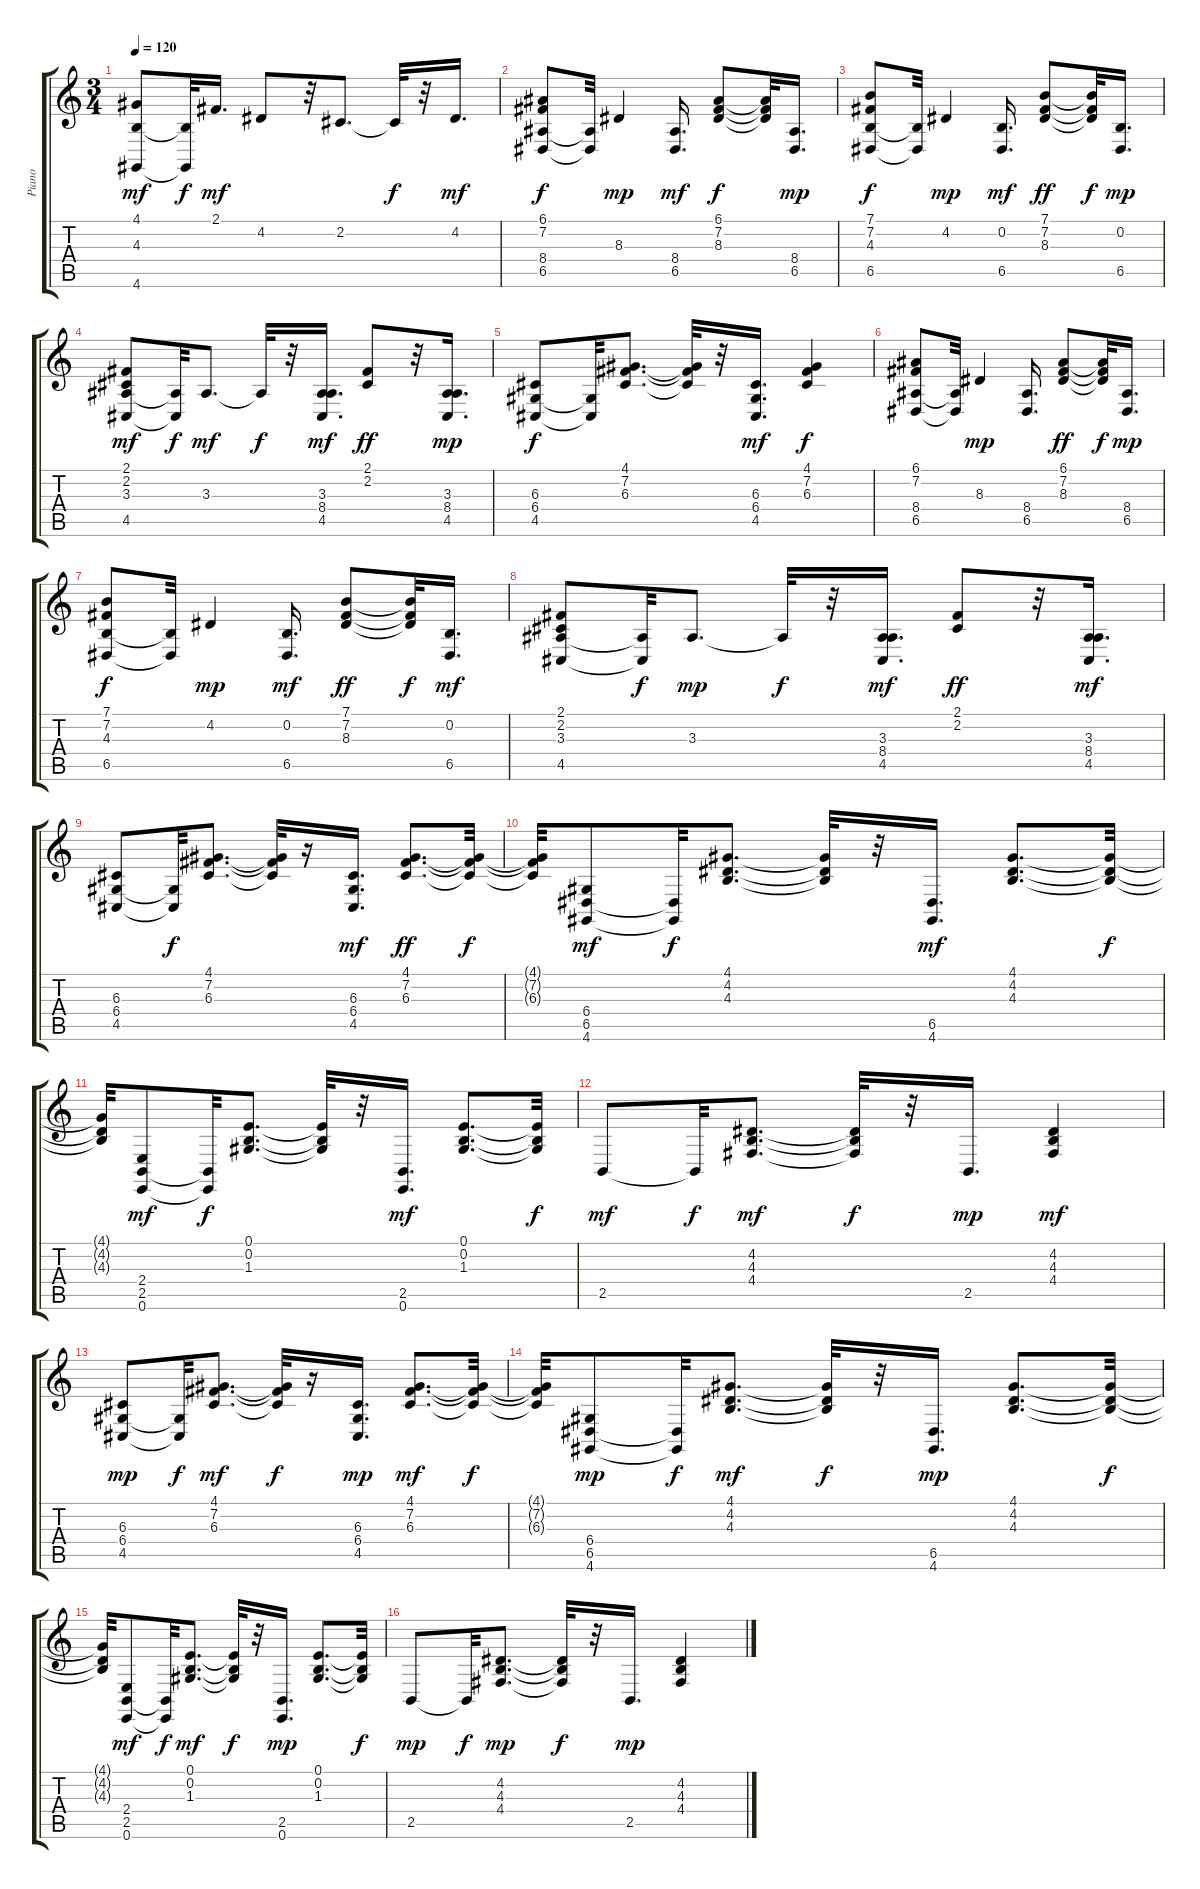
\track ("Piano" "Piano") {instrument acousticgrandpiano}
\staff {score tabs}
\tuning (E4 B3 G3 D3 A2 E2) {hide}
\ts (3 4)
\tempo 120
\clef g2
\ks c
(4.1 4.3 4.6).8{dy mf} (4.3{t} 4.6{t}).32{dy f} 2.1.16{d dy mf} 4.2.8 r.32 2.2.8{d} 2.2{t}.32{dy f} r.32 4.2.16{d dy mf} |
(6.1 7.2 8.4 6.5).8{dy f} (8.4{t} 6.5{t}).32 8.3.4{dy mp} (8.4 6.5).16{d dy mf} (6.1 7.2 8.3).8{dy f} (6.1{t} 7.2{t} 8.3{t}).32 (8.4 6.5).16{d dy mp} |
(7.1 7.2 4.3 6.5).8{dy f} (4.3{t} 6.5{t}).32 4.2.4{dy mp} (0.2 6.5).16{d dy mf} (7.1 7.2 8.3).8{dy ff} (7.1{t} 7.2{t} 8.3{t}).32{dy f} (0.2 6.5).16{d dy mp} |
(2.1 2.2 3.3 4.5).8{dy mf} (3.3{t} 4.5{t}).32{dy f} 3.3.8{d dy mf} 3.3{t}.32{dy f} r.32 (3.3 8.4 4.5).16{d dy mf} (2.1 2.2).8{dy ff} r.32 (3.3 8.4 4.5).16{d dy mp} |
(6.3 6.4 4.5).8{dy f} (6.4{t} 4.5{t}).32 (4.1 7.2 6.3).8{d} (4.1{t} 7.2{t} 6.3{t}).32 r.32 (6.3 6.4 4.5).16{d dy mf} (4.1 7.2 6.3).4{dy f} |
(6.1 7.2 8.4 6.5).8 (8.4{t} 6.5{t}).32 8.3.4{dy mp} (8.4 6.5).16{d} (6.1 7.2 8.3).8{dy ff} (6.1{t} 7.2{t} 8.3{t}).32{dy f} (8.4 6.5).16{d dy mp} |
(7.1 7.2 4.3 6.5).8{dy f} (4.3{t} 6.5{t}).32 4.2.4{dy mp} (0.2 6.5).16{d dy mf} (7.1 7.2 8.3).8{dy ff} (7.1{t} 7.2{t} 8.3{t}).32{dy f} (0.2 6.5).16{d dy mf} |
(2.1 2.2 3.3 4.5).8 (3.3{t} 4.5{t}).32{dy f} 3.3.8{d dy mp} 3.3{t}.32{dy f} r.32 (3.3 8.4 4.5).16{d dy mf} (2.1 2.2).8{dy ff} r.32 (3.3 8.4 4.5).16{d dy mf} |
(6.3 6.4 4.5).8 (6.4{t} 4.5{t}).32{dy f} (4.1 7.2 6.3).8{d} (4.1{t} 7.2{t} 6.3{t}).32 r.16 (6.3 6.4 4.5).16{d dy mf} (4.1 7.2 6.3).8{d dy ff} (4.1{t} 7.2{t} 6.3{t}).32{dy f} |
(4.1{t} 7.2{t} 6.3{t}).32 (6.4 6.5 4.6).8{dy mf} (6.5{t} 4.6{t}).32{dy f} (4.1 4.2 4.3).8{d} (4.1{t} 4.2{t} 4.3{t}).32 r.32 (6.5 4.6).16{d dy mf} (4.1 4.2 4.3).8{d} (4.1{t} 4.2{t} 4.3{t}).32{dy f} |
(4.1{t} 4.2{t} 4.3{t}).32 (2.4 2.5 0.6).8{dy mf} (2.5{t} 0.6{t}).32{dy f} (0.1 0.2 1.3).8{d} (0.1{t} 0.2{t} 1.3{t}).32 r.32 (2.5 0.6).16{d dy mf} (0.1 0.2 1.3).8{d} (0.1{t} 0.2{t} 1.3{t}).32{dy f} |
2.5.8{dy mf} 2.5{t}.32{dy f} (4.2 4.3 4.4).8{d dy mf} (4.2{t} 4.3{t} 4.4{t}).32{dy f} r.32 2.5.16{d dy mp} (4.2 4.3 4.4).4{dy mf} |
(6.3 6.4 4.5).8{dy mp} (6.4{t} 4.5{t}).32{dy f} (4.1 7.2 6.3).8{d dy mf} (4.1{t} 7.2{t} 6.3{t}).32{dy f} r.16 (6.3 6.4 4.5).16{d dy mp} (4.1 7.2 6.3).8{d dy mf} (4.1{t} 7.2{t} 6.3{t}).32{dy f} |
(4.1{t} 7.2{t} 6.3{t}).32 (6.4 6.5 4.6).8{dy mp} (6.5{t} 4.6{t}).32{dy f} (4.1 4.2 4.3).8{d dy mf} (4.1{t} 4.2{t} 4.3{t}).32{dy f} r.32 (6.5 4.6).16{d dy mp} (4.1 4.2 4.3).8{d} (4.1{t} 4.2{t} 4.3{t}).32{dy f} |
(4.1{t} 4.2{t} 4.3{t}).32 (2.4 2.5 0.6).8{dy mf} (2.5{t} 0.6{t}).32{dy f} (0.1 0.2 1.3).8{d dy mf} (0.1{t} 0.2{t} 1.3{t}).32{dy f} r.32 (2.5 0.6).16{d dy mp} (0.1 0.2 1.3).8{d} (0.1{t} 0.2{t} 1.3{t}).32{dy f} |
2.5.8{dy mp} 2.5{t}.32{dy f} (4.2 4.3 4.4).8{d dy mp} (4.2{t} 4.3{t} 4.4{t}).32{dy f} r.32 2.5.16{d dy mp} (4.2 4.3 4.4).4
